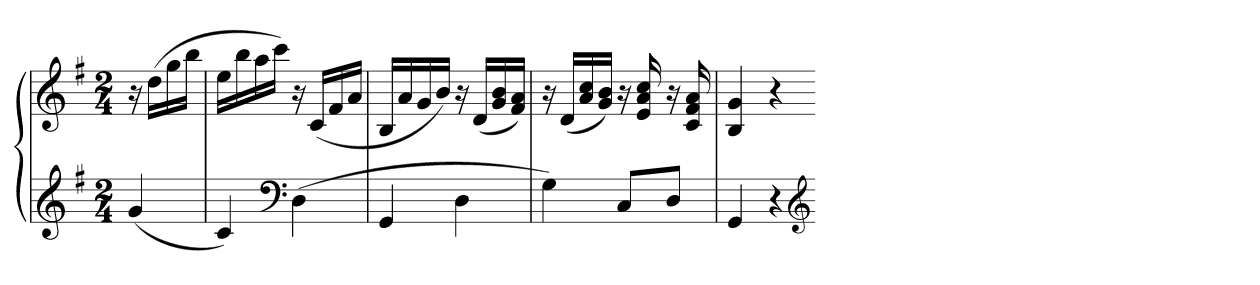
**kern	**kern
*part1	*part1
*staff2	*staff1
*clefG2	*clefG2
*k[f#]	*k[f#]
*G:	*G:
*M2/4	*M2/4
=	=
(4g	16r
.	(16ddLL
.	16gg
.	16bbJJ
=29	=29
4c)	16eeLL
.	16bb
.	16aa
.	16cccJJ)
*clefF4	*
(4D	16r
.	(16cLL
.	16f#
.	16aJJ
=30	=30
4GG	16BLL
.	16a
.	16g
.	16bJJ)
4D	16r
.	(16dLL
.	16g 16b
.	16f# 16aJJ)
=31	=31
4G)	16r
.	(16dLL
.	16a 16cc
.	16g 16bJJ)
8CL	16r
.	16e 16a 16cc
8DJ	16r
.	16c 16f# 16a
=32	=32
4GG	4B 4g
4r	4r
*clefG2	*
=-	=-
*-	*-
